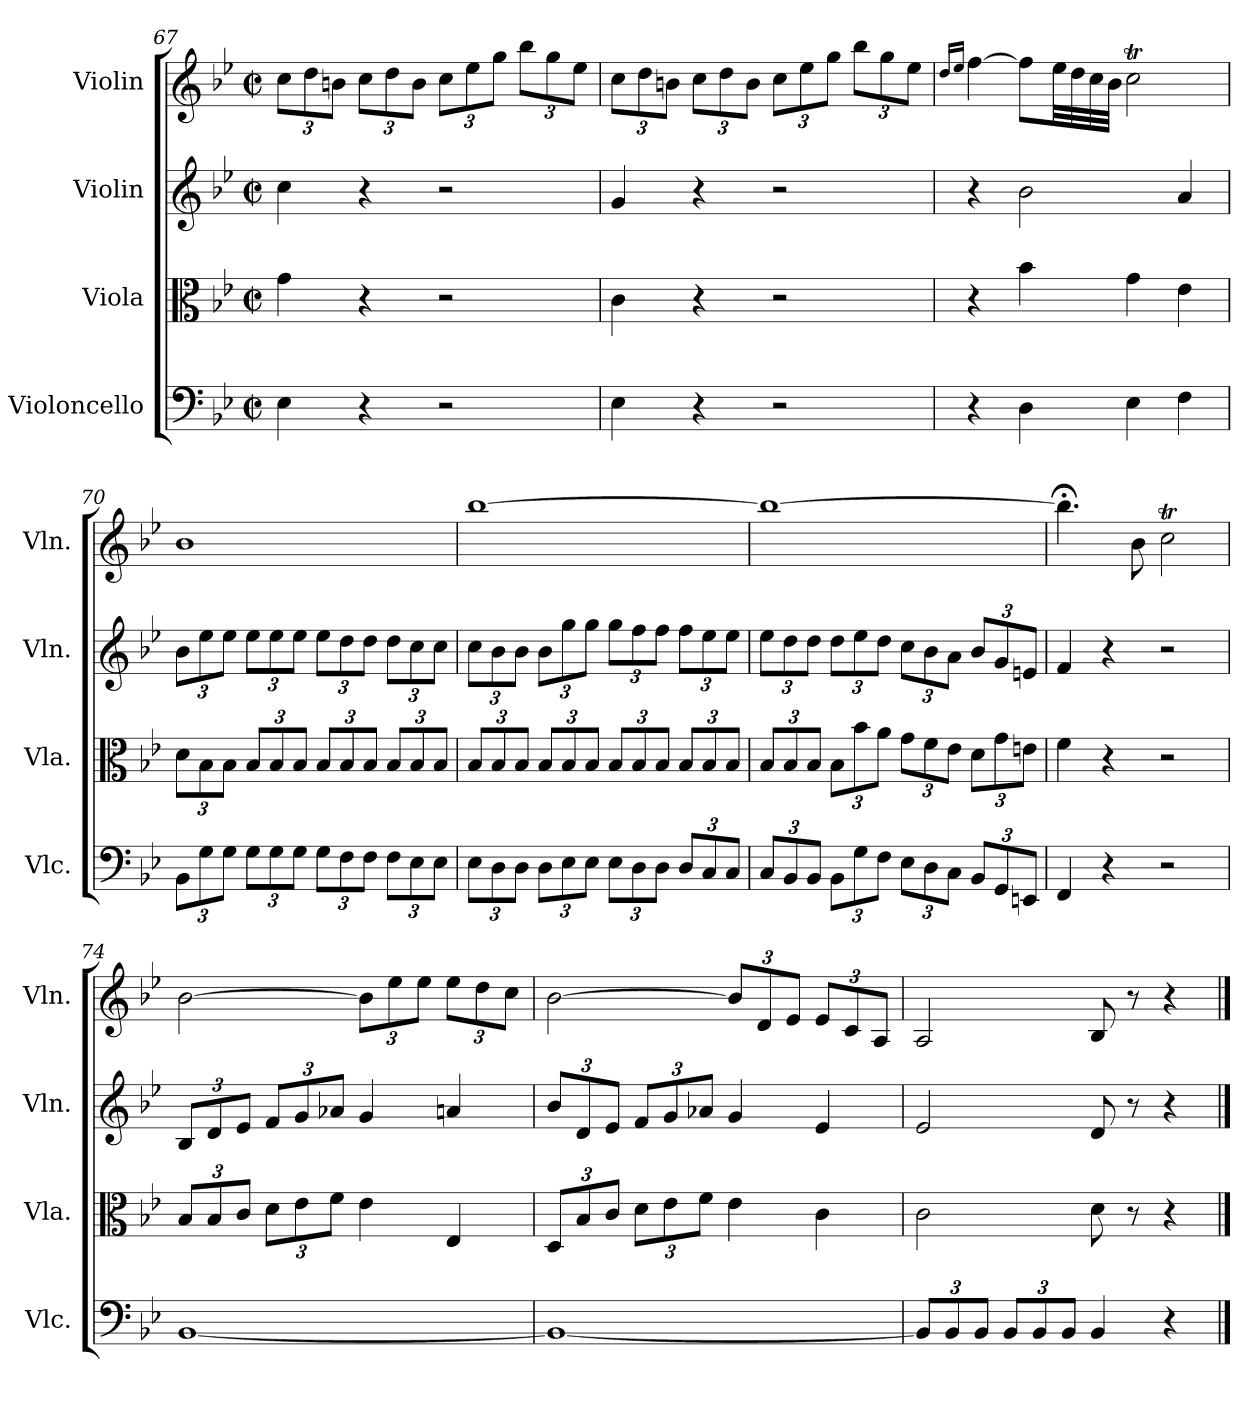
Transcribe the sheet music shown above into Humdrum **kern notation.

**kern	**kern	**kern	**kern
*part4	*part3	*part2	*part1
*staff4	*staff3	*staff2	*staff1
*I"Violoncello	*I"Viola	*I"Violin	*I"Violin
*I'Vlc.	*I'Vla.	*I'Vln.	*I'Vln.
*clefF4	*clefC3	*clefG2	*clefG2
*k[b-e-]	*k[b-e-]	*k[b-e-]	*k[b-e-]
*B-:	*B-:	*B-:	*B-:
*M4/4	*M4/4	*M4/4	*M4/4
*met(c|)	*met(c|)	*met(c|)	*met(c|)
*	*	*	*Xbrackettup
=67	=67	=67	=67
4E-\	4g\	4cc\	12cc\L
.	.	.	12dd\
.	.	.	12bn\J
4r	4r	4r	12cc\L
.	.	.	12dd\
.	.	.	12b\J
2r	2r	2r	12cc\L
.	.	.	12ee-\
.	.	.	12gg\J
.	.	.	12bb-\L
.	.	.	12gg\
.	.	.	12ee-\J
=68	=68	=68	=68
4E-\	4c\	4g/	12cc\L
.	.	.	12dd\
.	.	.	12bn\J
4r	4r	4r	12cc\L
.	.	.	12dd\
.	.	.	12b\J
2r	2r	2r	12cc\L
.	.	.	12ee-\
.	.	.	12gg\J
.	.	.	12bb-\L
.	.	.	12gg\
.	.	.	12ee-\J
=69	=69	=69	=69
.	.	.	16qdd/LL
.	.	.	16qee-/JJ
4r	4r	4r	[4ff\
4D\	4b-\	2b-\	8ff\L]
.	.	.	32ee-\LL
.	.	.	32dd\
.	.	.	32cc\
.	.	.	32b-\JJJ
4E-\	4g\	.	2ccT\
4F\	4e-\	4a/	.
=70	=70	=70	=70
*Xbrackettup	*Xbrackettup	*Xbrackettup	*
12BB-\L	12d\L	12b-\L	1b-
12G\	12B-\	12ee-\	.
12G\J	12B-\J	12ee-\J	.
12G\L	12B-/L	12ee-\L	.
12G\	12B-/	12ee-\	.
12G\J	12B-/J	12ee-\J	.
12G\L	12B-/L	12ee-\L	.
12F\	12B-/	12dd\	.
12F\J	12B-/J	12dd\J	.
12F\L	12B-/L	12dd\L	.
12E-\	12B-/	12cc\	.
12E-\J	12B-/J	12cc\J	.
=71	=71	=71	=71
12E-\L	12B-/L	12cc\L	[1bb-
12D\	12B-/	12b-\	.
12D\J	12B-/J	12b-\J	.
12D\L	12B-/L	12b-\L	.
12E-\	12B-/	12gg\	.
12E-\J	12B-/J	12gg\J	.
12E-\L	12B-/L	12gg\L	.
12D\	12B-/	12ff\	.
12D\J	12B-/J	12ff\J	.
12D/L	12B-/L	12ff\L	.
12C/	12B-/	12ee-\	.
12C/J	12B-/J	12ee-\J	.
=72	=72	=72	=72
12C/L	12B-/L	12ee-\L	1bb-_
12BB-/	12B-/	12dd\	.
12BB-/J	12B-/J	12dd\J	.
12BB-\L	12B-\L	12dd\L	.
12G\	12b-\	12ee-\	.
12F\J	12a\J	12dd\J	.
12E-\L	12g\L	12cc\L	.
12D\	12f\	12b-\	.
12C\J	12e-\J	12a\J	.
12BB-/L	12d\L	12b-/L	.
12GG/	12g\	12g/	.
12EEn/J	12en\J	12en/J	.
=73	=73	=73	=73
4FF/	4f\	4f/	4.bb-;<\]
4r	4r	4r	.
.	.	.	8b-\
2r	2r	2r	2ccT\
=74	=74	=74	=74
[1BB-	12B-/L	12B-/L	[2b-\
.	12B-/	12d/	.
.	12c/J	12e-/J	.
.	12d\L	12f/L	.
.	12e-\	12g/	.
.	12f\J	12a-X/J	.
.	4e-\	4g/	12b-\L]
.	.	.	12ee-\
.	.	.	12ee-\J
.	4E-/	4an/	12ee-\L
.	.	.	12dd\
.	.	.	12cc\J
=75	=75	=75	=75
1BB-_	12D/L	12b-/L	[2b-\
.	12B-/	12d/	.
.	12c/J	12e-/J	.
.	12d\L	12f/L	.
.	12e-\	12g/	.
.	12f\J	12a-X/J	.
.	4e-\	4g/	12b-/L]
.	.	.	12d/
.	.	.	12e-/J
.	4c\	4e-/	12e-/L
.	.	.	12c/
.	.	.	12A/J
=76	=76	=76	=76
12BB-/L]	2c\	2e-/	2A/
12BB-/	.	.	.
12BB-/J	.	.	.
12BB-/L	.	.	.
12BB-/	.	.	.
12BB-/J	.	.	.
4BB-/	8d\	8d/	8B-/
.	8r	8r	8r
4r	4r	4r	4r
==	==	==	==
*-	*-	*-	*-
